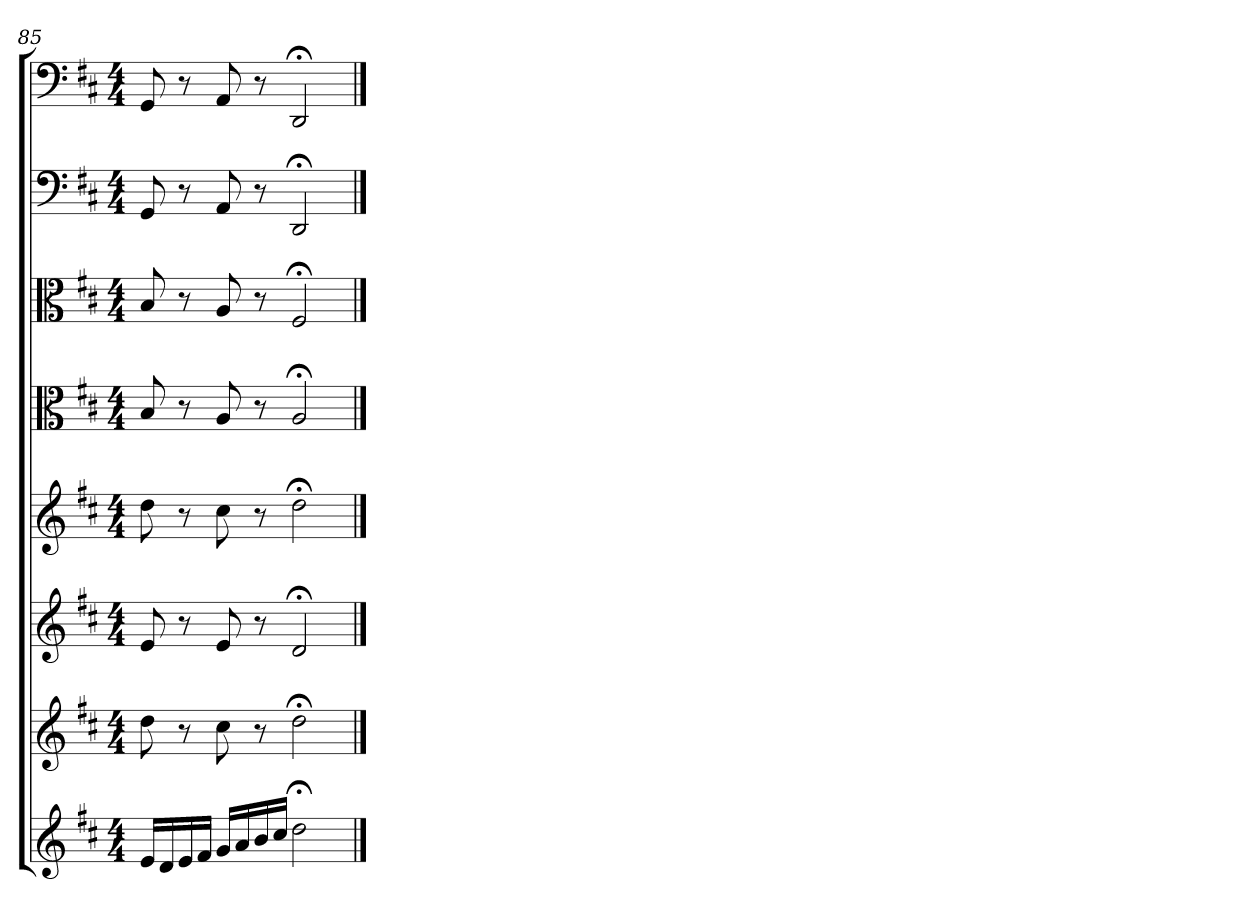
**kern	**kern	**kern	**kern	**kern	**kern	**kern	**kern
*part8	*part7	*part6	*part5	*part4	*part3	*part2	*part1
*staff8	*staff7	*staff6	*staff5	*staff4	*staff3	*staff2	*staff1
*clefG2	*clefG2	*clefG2	*clefG2	*clefC3	*clefC3	*clefF4	*clefF4
*k[f#c#]	*k[f#c#]	*k[f#c#]	*k[f#c#]	*k[f#c#]	*k[f#c#]	*k[f#c#]	*k[f#c#]
*D:	*D:	*D:	*D:	*D:	*D:	*D:	*D:
*M4/4	*M4/4	*M4/4	*M4/4	*M4/4	*M4/4	*M4/4	*M4/4
=85	=85	=85	=85	=85	=85	=85	=85
16e/LL	8dd\	8e/	8dd\	8B/	8B/	8GG/	8GG/
16d/	.	.	.	.	.	.	.
16e/	8r	8r	8r	8r	8r	8r	8r
16f#/JJ	.	.	.	.	.	.	.
16g/LL	8cc#\	8e/	8cc#\	8A/	8A/	8AA/	8AA/
16a/	.	.	.	.	.	.	.
16b/	8r	8r	8r	8r	8r	8r	8r
16cc#/JJ	.	.	.	.	.	.	.
2dd;<\	2dd;<\	2d;</	2dd;<\	2A;</	2F#;</	2DD;</	2DD;</
==	==	==	==	==	==	==	==
*-	*-	*-	*-	*-	*-	*-	*-
